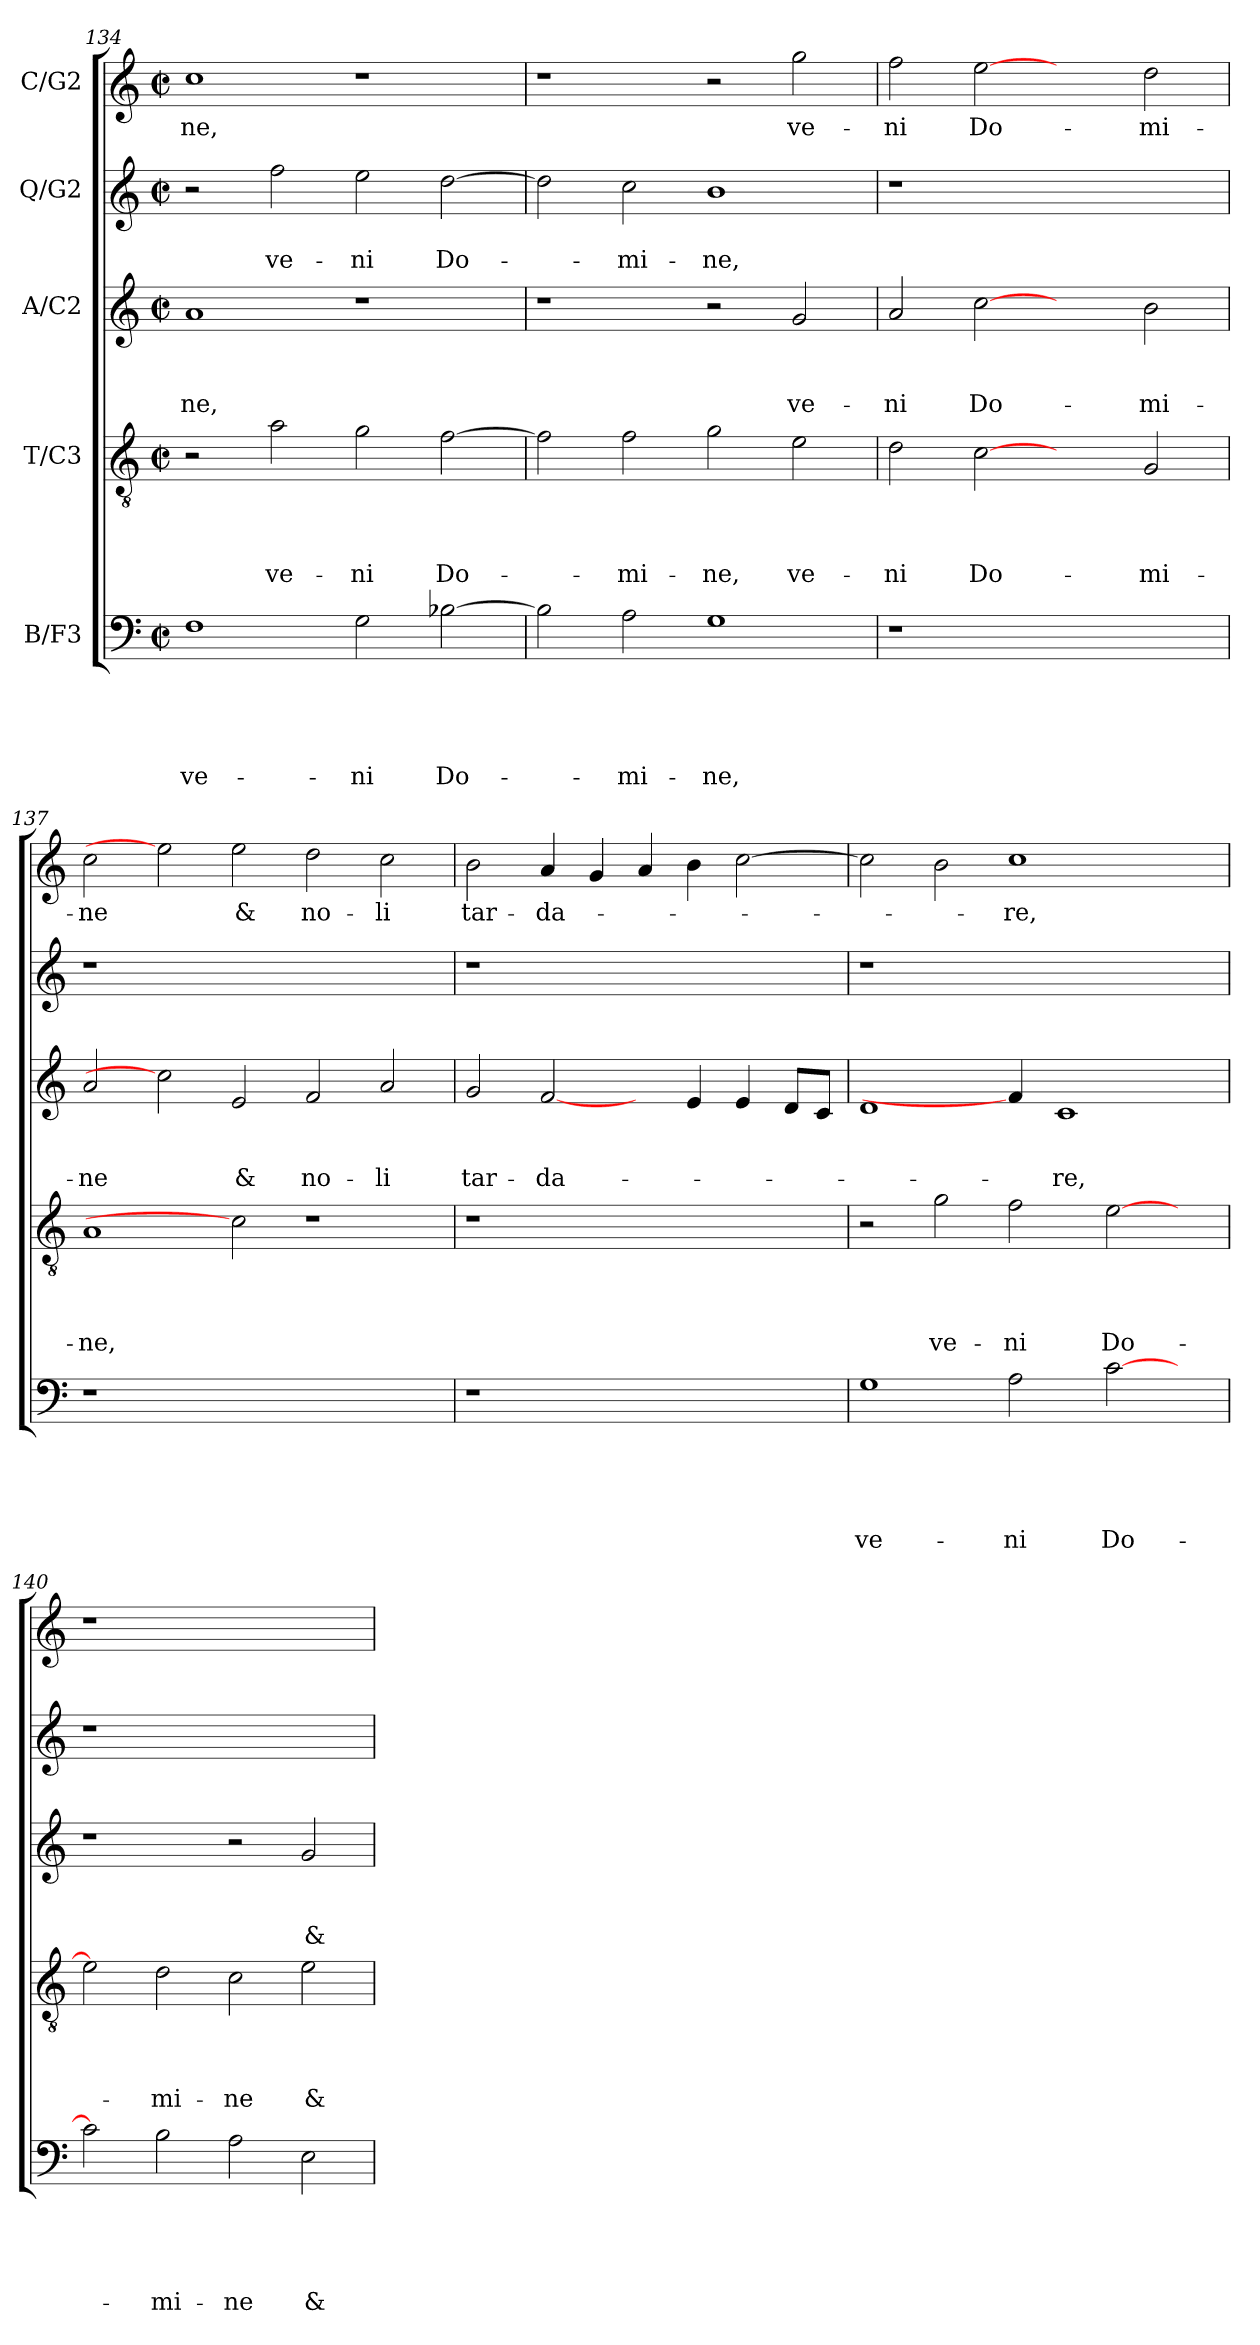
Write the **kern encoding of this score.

**kern	**text	**text	**text	**text	**text	**kern	**text	**text	**text	**text	**kern	**text	**text	**text	**kern	**text	**text	**kern	**text
*part5	*part5	*part5	*part5	*part5	*part5	*part4	*part4	*part4	*part4	*part4	*part3	*part3	*part3	*part3	*part2	*part2	*part2	*part1	*part1
*staff5	*staff5	*staff5	*staff5	*staff5	*staff5	*staff4	*staff4	*staff4	*staff4	*staff4	*staff3	*staff3	*staff3	*staff3	*staff2	*staff2	*staff2	*staff1	*staff1
*I"B/F3	*	*	*	*	*	*I"T/C3	*	*	*	*	*I"A/C2	*	*	*	*I"Q/G2	*	*	*I"C/G2	*
*clefF4	*	*	*	*	*	*clefGv2	*	*	*	*	*clefG2	*	*	*	*clefG2	*	*	*clefG2	*
*k[]	*	*	*	*	*	*k[]	*	*	*	*	*k[]	*	*	*	*k[]	*	*	*k[]	*
*C:	*	*	*	*	*	*C:	*	*	*	*	*C:	*	*	*	*C:	*	*	*C:	*
*M2/2	*	*	*	*	*	*M2/2	*	*	*	*	*M2/2	*	*	*	*M2/2	*	*	*M2/2	*
*met(c|)	*	*	*	*	*	*met(c|)	*	*	*	*	*met(c|)	*	*	*	*met(c|)	*	*	*met(c|)	*
=134	=134	=134	=134	=134	=134	=134	=134	=134	=134	=134	=134	=134	=134	=134	=134	=134	=134	=134	=134
!	!	!	!	!	!LO:LY:b	!	!	!	!	!	!	!	!	!LO:LY:b	!	!	!	!	!LO:LY:b
1F	.	.	.	.	ve-	2r	.	.	.	.	1a	.	.	-ne,	2r	.	.	1cc	-ne,
!	!	!	!	!	!	!	!	!	!	!LO:LY:b	!	!	!	!	!	!	!LO:LY:b	!	!
.	.	.	.	.	.	2a\	.	.	.	ve-	.	.	.	.	2ff\	.	ve-	.	.
!	!	!	!	!	!LO:LY:b	!	!	!	!	!LO:LY:b	!	!	!	!	!	!	!LO:LY:b	!	!
2G\	.	.	.	.	-ni	2g\	.	.	.	-ni	1r	.	.	.	2ee\	.	-ni	1r	.
!	!	!	!	!	!LO:LY:b	!	!	!	!	!LO:LY:b	!	!	!	!	!	!	!LO:LY:b	!	!
[2B-\	.	.	.	.	Do-	[2f\	.	.	.	Do-	.	.	.	.	[2dd\	.	Do-	.	.
=135	=135	=135	=135	=135	=135	=135	=135	=135	=135	=135	=135	=135	=135	=135	=135	=135	=135	=135	=135
2B-\]	.	.	.	.	.	2f\]	.	.	.	.	1r	.	.	.	2dd\]	.	.	1r	.
!	!	!	!	!	!LO:LY:b	!	!	!	!	!LO:LY:b	!	!	!	!	!	!	!LO:LY:b	!	!
2A\	.	.	.	.	-mi-	2f\	.	.	.	-mi-	.	.	.	.	2cc\	.	-mi-	.	.
!	!	!	!	!	!LO:LY:b	!	!	!	!	!LO:LY:b	!	!	!	!	!	!	!LO:LY:b	!	!
1G	.	.	.	.	-ne,	2g\	.	.	.	-ne,	2r	.	.	.	1b	.	-ne,	2r	.
!	!	!	!	!	!	!	!	!	!	!LO:LY:b	!	!	!	!LO:LY:b	!	!	!	!	!LO:LY:b
.	.	.	.	.	.	2e\	.	.	.	ve-	2g/	.	.	ve-	.	.	.	2gg\	ve-
=136	=136	=136	=136	=136	=136	=136	=136	=136	=136	=136	=136	=136	=136	=136	=136	=136	=136	=136	=136
!	!	!	!	!	!	!	!	!	!	!LO:LY:b	!	!	!	!LO:LY:b	!	!	!	!	!LO:LY:b
1r	.	.	.	.	.	2d\	.	.	.	-ni	2a/	.	.	-ni	1r	.	.	2ff\	-ni
!	!	!	!	!	!	!	!	!	!	!LO:LY:b	!	!	!	!LO:LY:b	!	!	!	!	!LO:LY:b
.	.	.	.	.	.	[2c	.	.	.	Do-	[2cc	.	.	Do-	.	.	.	[2ee	Do-
1ryy	.	.	.	.	.	2ryy	.	.	.	.	2ryy	.	.	.	1ryy	.	.	2ryy	.
!	!	!	!	!	!	!	!	!	!	!LO:LY:b	!	!	!	!LO:LY:b	!	!	!	!	!LO:LY:b
.	.	.	.	.	.	2G/	.	.	.	-mi-	2b\	.	.	-mi-	.	.	.	2dd\	-mi-
=137	=137	=137	=137	=137	=137	=137	=137	=137	=137	=137	=137	=137	=137	=137	=137	=137	=137	=137	=137
!	!	!	!	!	!	!	!	!	!	!LO:LY:b	!	!	!	!LO:LY:b	!	!	!	!	!LO:LY:b
1r	.	.	.	.	.	1A	.	.	.	-ne,	2a/	.	.	-ne	1r	.	.	2cc\	-ne
.	.	.	.	.	.	.	.	.	.	.	2cc]	.	.	.	.	.	.	2ee]	.
!	!	!	!	!	!	!	!	!	!	!	!	!	!	!LO:LY:b	!	!	!	!	!LO:LY:b
1.ryy	.	.	.	.	.	2c]	.	.	.	.	2e/	.	.	&	1.ryy	.	.	2ee\	&
!	!	!	!	!	!	!	!	!	!	!	!	!	!	!LO:LY:b	!	!	!	!	!LO:LY:b
.	.	.	.	.	.	1r	.	.	.	.	2f/	.	.	no-	.	.	.	2dd\	no-
!	!	!	!	!	!	!	!	!	!	!	!	!	!	!LO:LY:b	!	!	!	!	!LO:LY:b
.	.	.	.	.	.	.	.	.	.	.	2a/	.	.	-li	.	.	.	2cc\	-li
=138	=138	=138	=138	=138	=138	=138	=138	=138	=138	=138	=138	=138	=138	=138	=138	=138	=138	=138	=138
!	!	!	!	!	!	!	!	!	!	!	!	!	!	!LO:LY:b	!	!	!	!	!LO:LY:b
1r	.	.	.	.	.	1r	.	.	.	.	2g/	.	.	tar-	1r	.	.	2b\	tar-
!	!	!	!	!	!	!	!	!	!	!	!	!	!	!LO:LY:b	!	!	!	!	!LO:LY:b
.	.	.	.	.	.	.	.	.	.	.	[2f/	.	.	-da-	.	.	.	4a/	-da-
.	.	.	.	.	.	.	.	.	.	.	.	.	.	.	.	.	.	4g/	.
1ryy	.	.	.	.	.	1ryy	.	.	.	.	4ryy	.	.	.	1ryy	.	.	4a/	.
.	.	.	.	.	.	.	.	.	.	.	4e/	.	.	.	.	.	.	4b\	.
.	.	.	.	.	.	.	.	.	.	.	4e/	.	.	.	.	.	.	[2cc\	.
.	.	.	.	.	.	.	.	.	.	.	8d/L	.	.	.	.	.	.	.	.
.	.	.	.	.	.	.	.	.	.	.	8c/J	.	.	.	.	.	.	.	.
!!LO:LB:g=z
=139	=139	=139	=139	=139	=139	=139	=139	=139	=139	=139	=139	=139	=139	=139	=139	=139	=139	=139	=139
!	!	!	!	!	!LO:LY:b	!	!	!	!	!	!	!	!	!	!	!	!	!	!
1G	.	.	.	.	ve-	2r	.	.	.	.	1d	.	.	.	1r	.	.	2cc\]	.
!	!	!	!	!	!	!	!	!	!	!LO:LY:b	!	!	!	!	!	!	!	!	!
.	.	.	.	.	.	2g\	.	.	.	ve-	.	.	.	.	.	.	.	2b\	.
!	!	!	!	!	!LO:LY:b	!	!	!	!	!LO:LY:b	!	!	!	!	!	!	!	!	!LO:LY:b
2A\	.	.	.	.	-ni	2f\	.	.	.	-ni	4f/]	.	.	.	1ryy	.	.	1cc	-re,
!	!	!	!	!	!	!	!	!	!	!	!	!	!	!LO:LY:b	!	!	!	!	!
.	.	.	.	.	.	.	.	.	.	.	1c	.	.	-re,	.	.	.	.	.
!	!	!	!	!	!LO:LY:b	!	!	!	!	!LO:LY:b	!	!	!	!	!	!	!	!	!
[2c\	.	.	.	.	Do-	[2e\	.	.	.	Do-	.	.	.	.	.	.	.	.	.
4ryy	.	.	.	.	.	4ryy	.	.	.	.	.	.	.	.	4ryy	.	.	4ryy	.
=140	=140	=140	=140	=140	=140	=140	=140	=140	=140	=140	=140	=140	=140	=140	=140	=140	=140	=140	=140
2c\]	.	.	.	.	.	2e\]	.	.	.	.	1r	.	.	.	1r	.	.	1r	.
!	!	!	!	!	!LO:LY:b	!	!	!	!	!LO:LY:b	!	!	!	!	!	!	!	!	!
2B\	.	.	.	.	-mi-	2d\	.	.	.	-mi-	.	.	.	.	.	.	.	.	.
!	!	!	!	!	!LO:LY:b	!	!	!	!	!LO:LY:b	!	!	!	!	!	!	!	!	!
2A\	.	.	.	.	-ne	2c\	.	.	.	-ne	2r	.	.	.	1ryy	.	.	1ryy	.
!	!	!	!	!	!LO:LY:b	!	!	!	!	!LO:LY:b	!	!	!	!LO:LY:b	!	!	!	!	!
2E\	.	.	.	.	&	2e\	.	.	.	&	2g/	.	.	&	.	.	.	.	.
=	=	=	=	=	=	=	=	=	=	=	=	=	=	=	=	=	=	=	=
*-	*-	*-	*-	*-	*-	*-	*-	*-	*-	*-	*-	*-	*-	*-	*-	*-	*-	*-	*-
